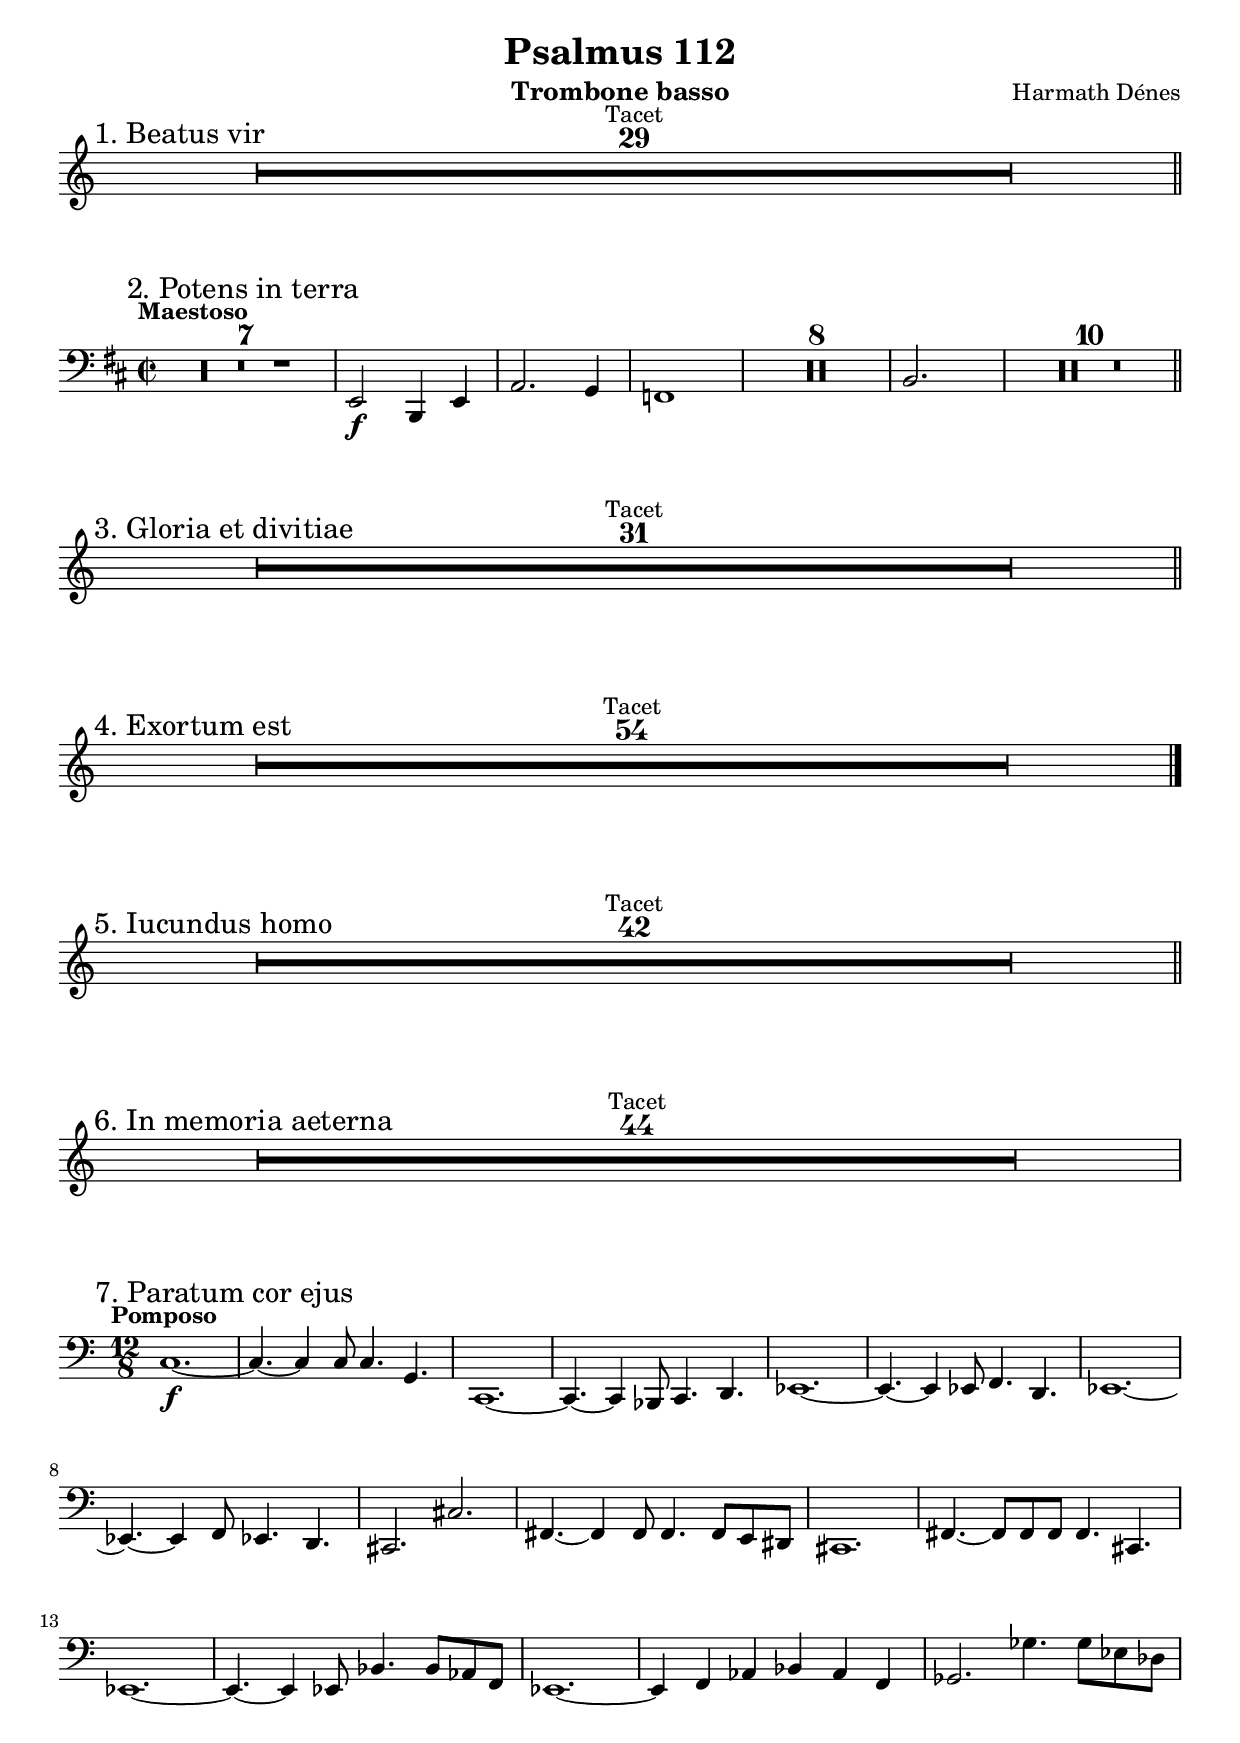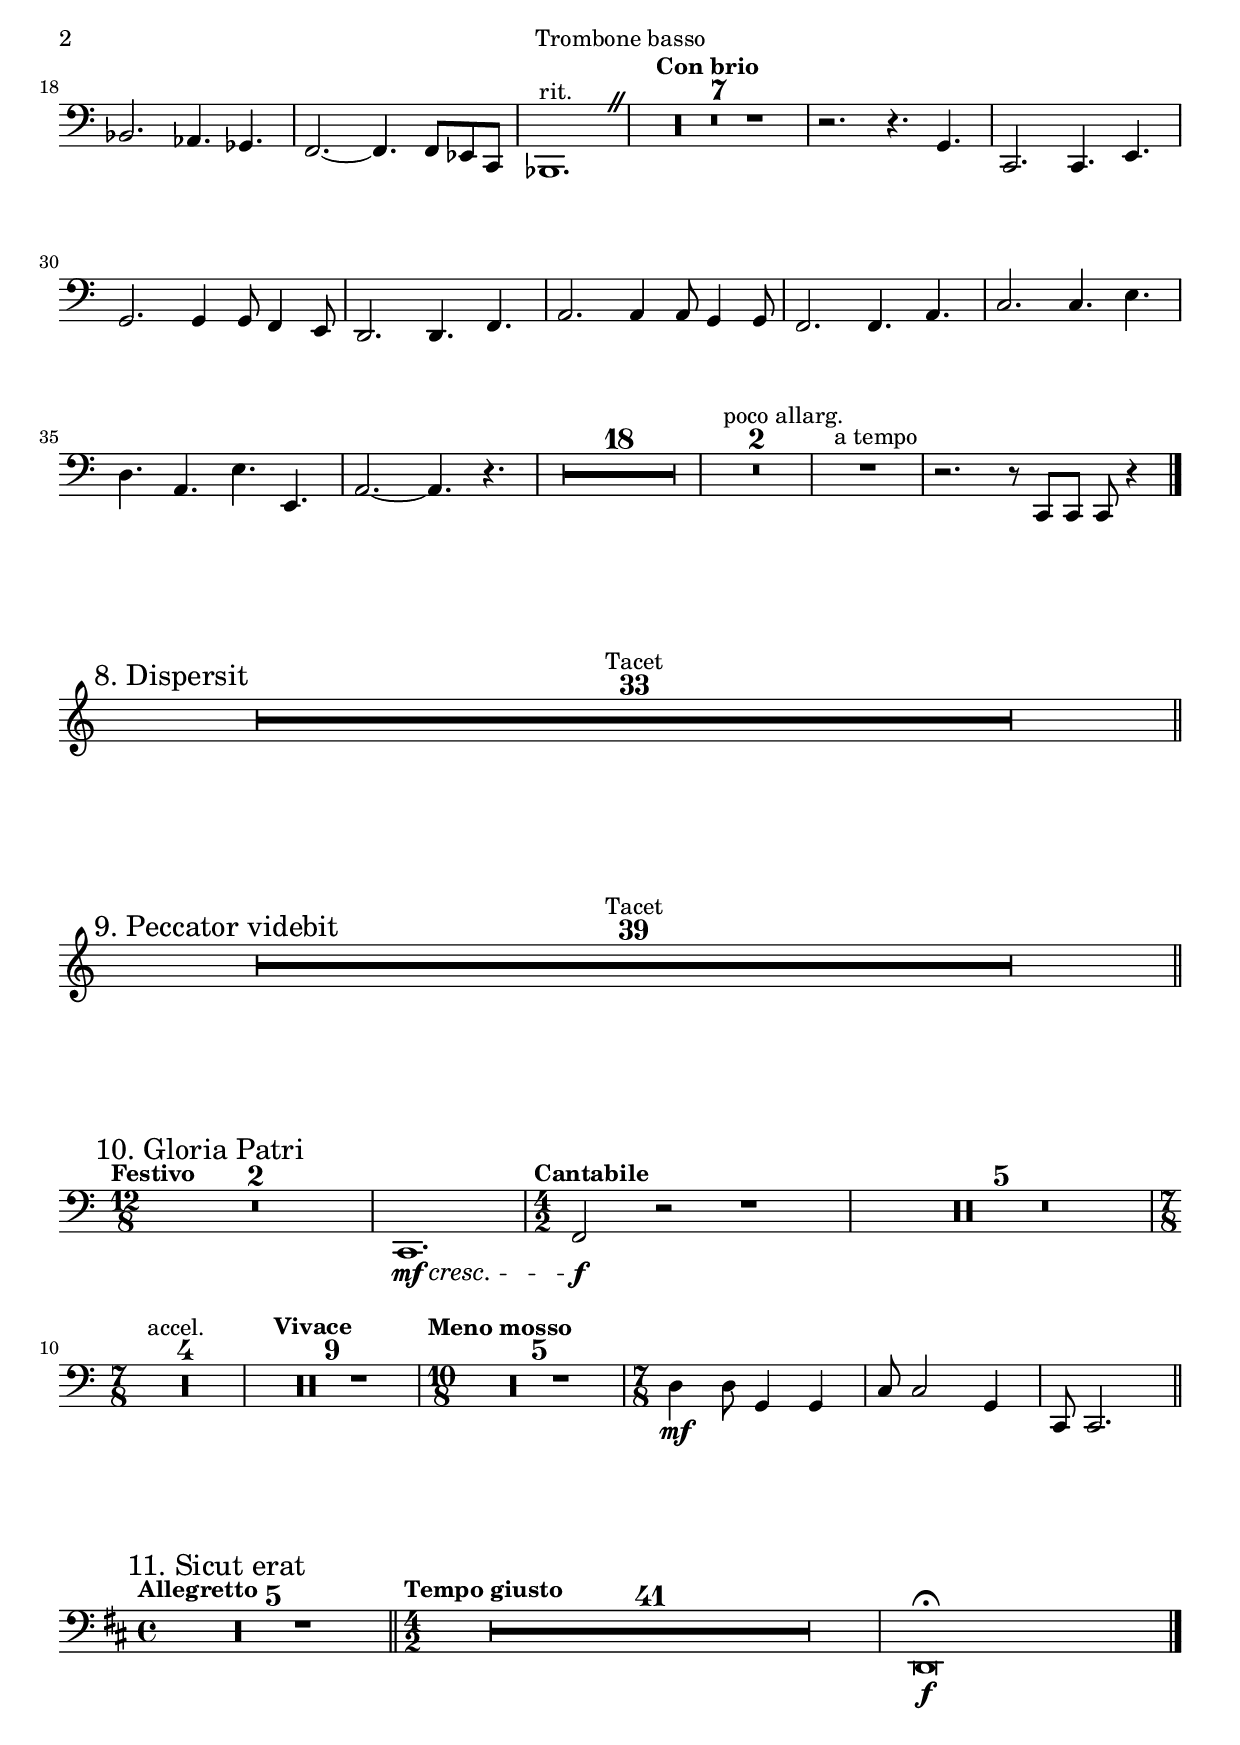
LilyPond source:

\include "Common.ily"

\header {
	instrument = "Trombone basso"
}

\score {
	\new Staff <<
		\AHeader
		\ATacet
	>>	
}

\score {<<
	\new Staff <<
		\BGlobal
		\BTromboneBasso
	>>
>>}
\score {
	\new Staff <<
		\CHeader
		\CTacet
	>>	
}
\score {
	\new Staff <<
		\DHeader
		\DTacet
	>>	
}
\score {
	\new Staff <<
		\EHeader
		\ETacet
	>>	
}
\score {
	\new Staff <<
		\FHeader
		\FTacet
	>>	
}
\score {
	\new Staff <<
		\GGlobal
		\new Voice \GTromboneBasso
	>>	
}
\score {<<
	\new Staff <<
		\HHeader
		\HTacet
	>>
>>}
\score {
	\new Staff <<
		\IHeader
		\ITacet
	>>	
}
\score {
	\new Staff <<
		\JGlobal
		\new Voice \JTromboneBasso
	>>	
}
\score {
	\new Staff <<
		\KGlobal
		\KTromboneBasso
	>>	
}